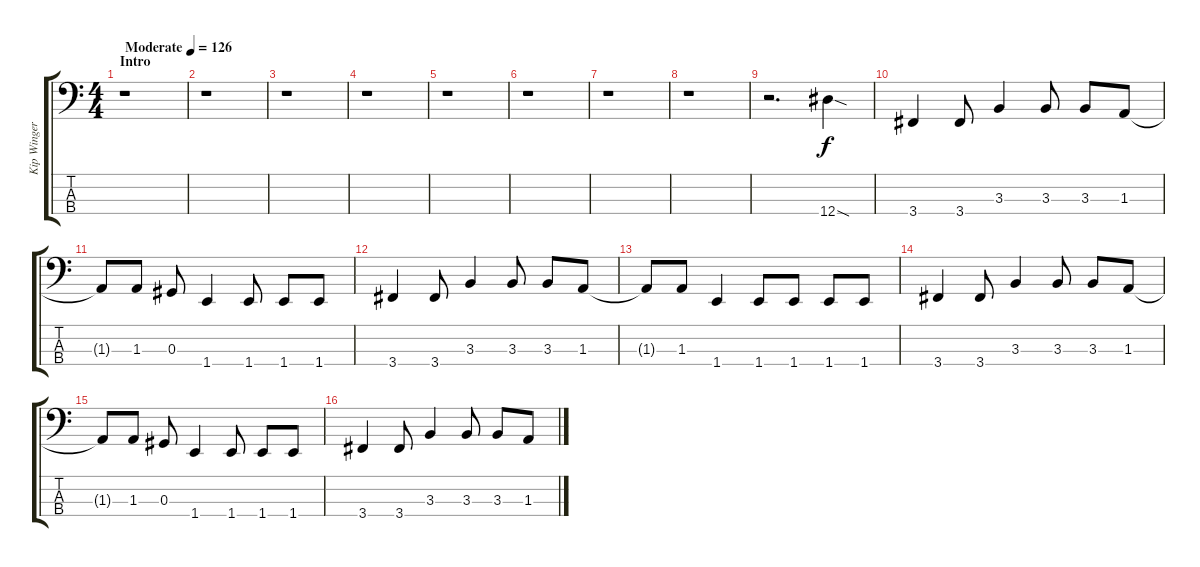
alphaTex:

\track ("Kip Winger" "Kip Winger") {instrument electricbassfinger}
\staff {score tabs}
\tuning (Gb2 Db2 Ab1 Eb1) {hide}
\ts (4 4)
\section ("" "Intro")
\tempo (126 "Moderate")
\clef f4
\ks c
r.1{dy f instrument electricbassfinger} |
r.1 |
r.1 |
r.1 |
r.1 |
r.1 |
r.1 |
r.1 |
r.2{d} 12.4{sod}.4 |
3.4.4 3.4.8 3.3.4 3.3.8 3.3.8 1.3.8 |
1.3{t}.8 1.3.8 0.3.8 1.4.4 1.4.8 1.4.8 1.4.8 |
3.4.4 3.4.8 3.3.4 3.3.8 3.3.8 1.3.8 |
1.3{t}.8 1.3.8 1.4.4 1.4.8 1.4.8 1.4.8 1.4.8 |
3.4.4 3.4.8 3.3.4 3.3.8 3.3.8 1.3.8 |
1.3{t}.8 1.3.8 0.3.8 1.4.4 1.4.8 1.4.8 1.4.8 |
3.4.4 3.4.8 3.3.4 3.3.8 3.3.8 1.3.8
